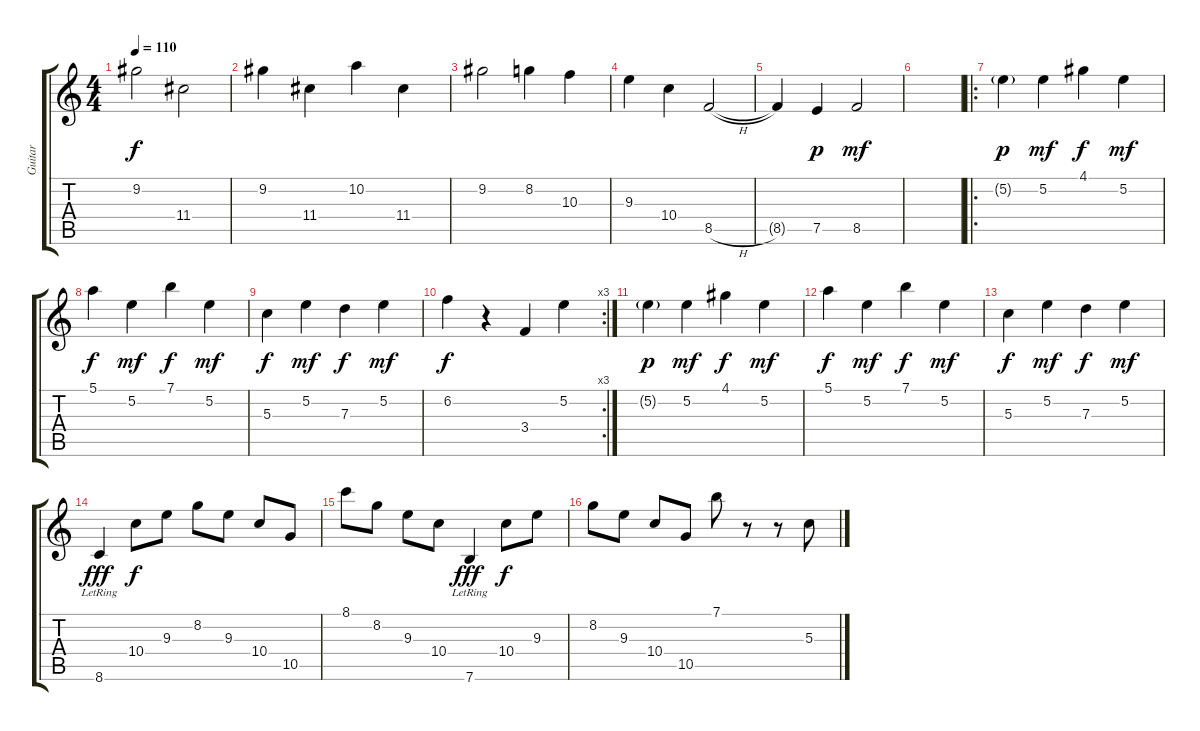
\track ("Guitar" "Guitar") {instrument electricguitarjazz}
\staff {score tabs}
\tuning (E4 B3 G3 D3 A2 E2) {hide}
\ts (4 4)
\tempo 110
\clef g2
\ks c
9.2.2{dy f} 11.4.2 |
9.2.4 11.4.4 10.2.4 11.4.4 |
9.2.2 8.2.4 10.3.4 |
9.3.4 10.4.4 8.5{h}.2 |
8.5{t}.4 7.5.4{dy p} 8.5.2{dy mf} |
|
\ro
5.2{g}.4{dy p volume 8} 5.2.4{dy mf} 4.1.4{dy f} 5.2.4{dy mf} |
5.1.4{dy f} 5.2.4{dy mf} 7.1.4{dy f} 5.2.4{dy mf} |
5.3.4{dy f} 5.2.4{dy mf} 7.3.4{dy f} 5.2.4{dy mf} |
\rc 3
6.2.4{dy f} r.4 3.4.4 5.2.4 |
5.2{g}.4{dy p volume 9} 5.2.4{dy mf} 4.1.4{dy f} 5.2.4{dy mf} |
5.1.4{dy f} 5.2.4{dy mf} 7.1.4{dy f} 5.2.4{dy mf} |
5.3.4{dy f} 5.2.4{dy mf} 7.3.4{dy f} 5.2.4{dy mf} |
8.6{lr}.4{dy fff} 10.4.8{dy f} 9.3.8 8.2.8 9.3.8 10.4.8 10.5.8 |
8.1.8 8.2.8 9.3.8 10.4.8 7.6{lr}.4{dy fff} 10.4.8{dy f} 9.3.8 |
8.2.8 9.3.8 10.4.8 10.5.8 7.1.8 r.8 r.8 5.3.8
